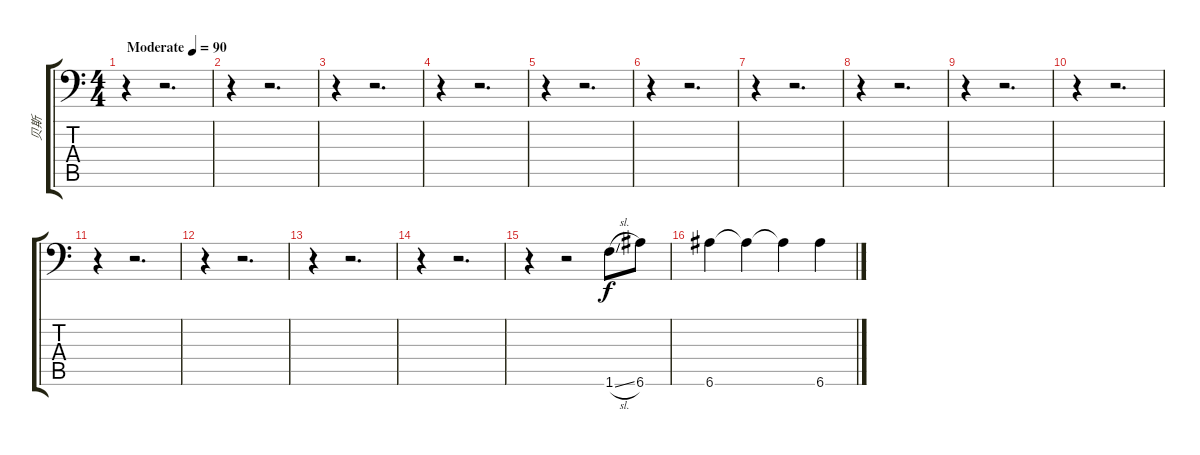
\track ("贝斯" "贝斯") {instrument fretlessbass}
\staff {score tabs}
\tuning (E4 B3 G3 D3 A2 E2) {hide}
\ts (4 4)
\tempo (90 "Moderate")
\clef f4
\ks c
r.4{dy f instrument fretlessbass} r.2{d} |
r.4 r.2{d} |
r.4 r.2{d} |
r.4 r.2{d} |
r.4 r.2{d} |
r.4 r.2{d} |
r.4 r.2{d} |
r.4 r.2{d} |
r.4 r.2{d} |
r.4 r.2{d} |
r.4 r.2{d} |
r.4 r.2{d} |
r.4 r.2{d} |
r.4 r.2{d} |
r.4 r.2 1.6{sl}.8 6.6.8 |
6.6.4 6.6{t}.4 6.6{t}.4 6.6.4
